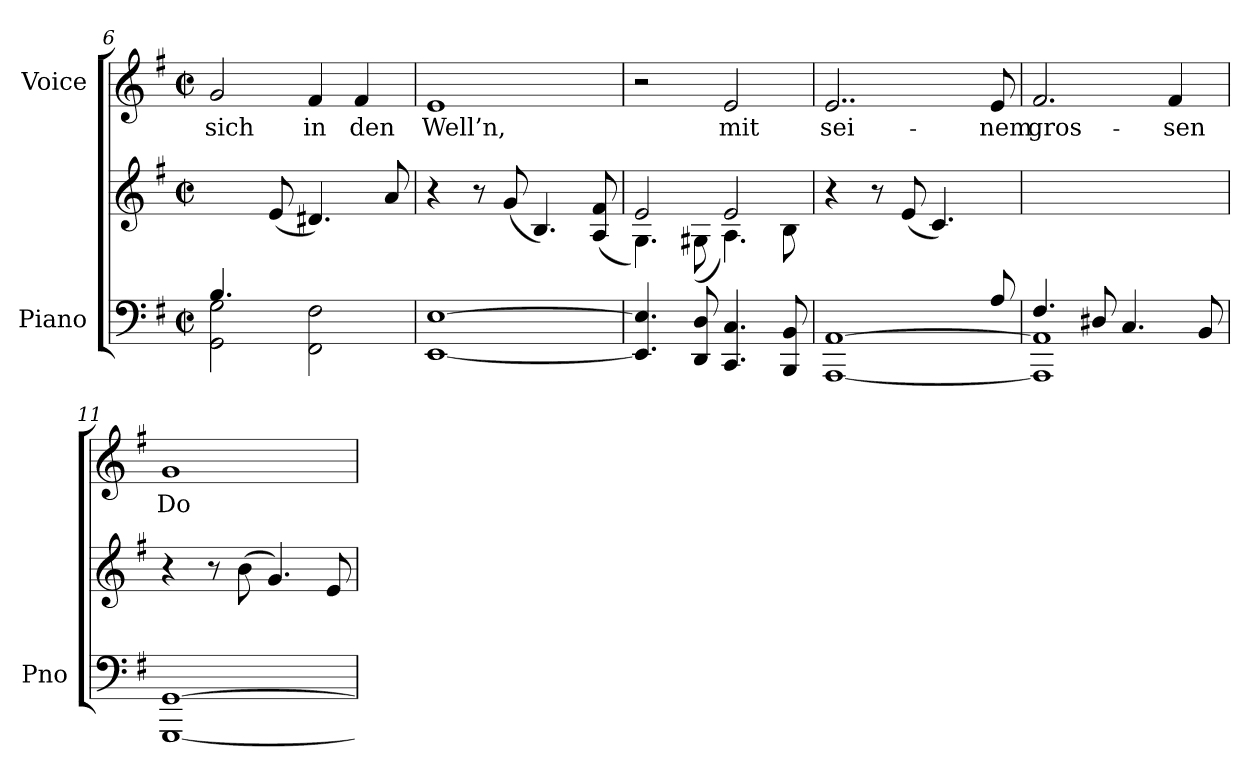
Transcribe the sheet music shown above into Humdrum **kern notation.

**kern	**kern	**kern	**text
*part2	*part2	*part1	*part1
*staff3	*staff2	*staff1	*staff1
*I"Piano	*	*I"Voice	*
*I'Pno	*	*	*
!!LO:LB:g=z
*clefF4	*clefG2	*clefG2	*
*k[f#]	*k[f#]	*k[f#]	*
*M2/2	*M2/2	*M2/2	*
*met(c|)	*met(c|)	*met(c|)	*
=6	=6	=6	=6
*^	*	*	*
!	!	!	!	!LO:LY:b
4.B/	2GG\ 2G\	4.ryy	2g/	sich
2ryy	.	(8e/	.	.
!	!	!	!	!LO:LY:b
.	2FF#\ 2F#\	4.d#X/)	4f#/	in
!	!	!	!	!LO:LY:b
.	.	.	4f#/	den
8ryy	.	8a/	.	.
*v	*v	*	*	*
=7	=7	=7	=7
!	!	!	!LO:LY:b
[1EE [1E	4r	1e	Well’n,
.	8r	.	.
.	(8g/	.	.
.	4.B/)	.	.
.	(8A/ 8f#/	.	.
=8	=8	=8	=8
*	*^	*	*
4.EE/] 4.E/]	2e/	4.G\)	2r	.
8DD/ 8D/	.	(8G#X\	.	.
!	!	!	!	!LO:LY:b
4.CC/ 4.C/	2e/	4.A\)	2e/	mit
8BBB/ 8BB/	.	8B\	.	.
=9	=9	=9	=9	=9
*^	*	*	*	*
!	!	!	!	!	!LO:LY:b
*	*	*v	*v	*	*
2..ryy	[1AAA [1AA	4r	2..e/	sei-
.	.	8r	.	.
.	.	(8e/	.	.
.	.	4.c/)	.	.
!	!	!	!	!LO:LY:b
8A/	.	8ryy	8e/	-nem
=10	=10	=10	=10	=10
!	!	!	!	!LO:LY:b
4.F#/	1AAA] 1AA]	1ryy	2.f#/	gros-
8D#X/	.	.	.	.
4.C/	.	.	.	.
!	!	!	!	!LO:LY:b
.	.	.	4f#/	-sen
8BB/	.	.	.	.
*v	*v	*	*	*
=11	=11	=11	=11
!	!	!	!LO:LY:b
[1GGG [1GG	4r	1g	Do-
.	8r	.	.
.	(8b\	.	.
.	4.g/)	.	.
.	8e/	.	.
=	=	=	=
*-	*-	*-	*-
